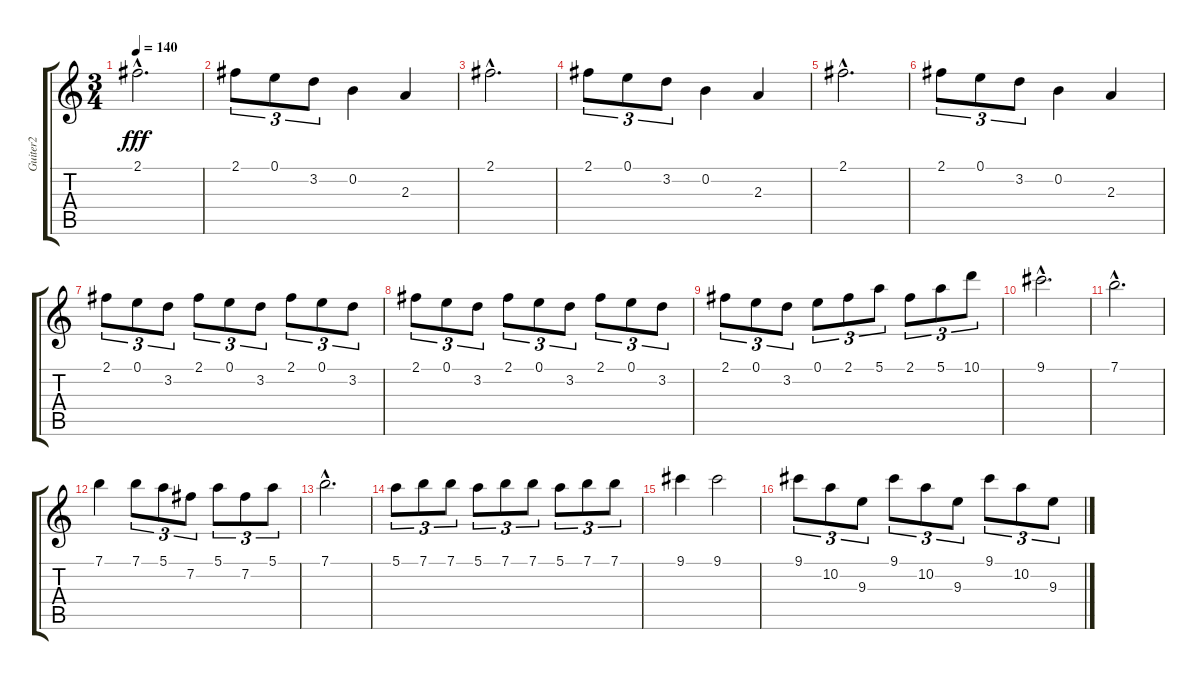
\track ("Guiter2" "Guiter2") {instrument overdrivenguitar}
\staff {score tabs}
\tuning (E4 B3 G3 D3 A2 E2) {hide}
\ts (3 4)
\tempo 140
\clef g2
\ks c
2.1{hac}.2{d dy fff} |
2.1.8{tu (3 2)} 0.1.8{tu (3 2)} 3.2.8{tu (3 2)} 0.2.4 2.3.4 |
2.1{hac}.2{d} |
2.1.8{tu (3 2)} 0.1.8{tu (3 2)} 3.2.8{tu (3 2)} 0.2.4 2.3.4 |
2.1{hac}.2{d} |
2.1.8{tu (3 2)} 0.1.8{tu (3 2)} 3.2.8{tu (3 2)} 0.2.4 2.3.4 |
2.1.8{tu (3 2)} 0.1.8{tu (3 2)} 3.2.8{tu (3 2)} 2.1.8{tu (3 2)} 0.1.8{tu (3 2)} 3.2.8{tu (3 2)} 2.1.8{tu (3 2)} 0.1.8{tu (3 2)} 3.2.8{tu (3 2)} |
2.1.8{tu (3 2)} 0.1.8{tu (3 2)} 3.2.8{tu (3 2)} 2.1.8{tu (3 2)} 0.1.8{tu (3 2)} 3.2.8{tu (3 2)} 2.1.8{tu (3 2)} 0.1.8{tu (3 2)} 3.2.8{tu (3 2)} |
2.1.8{tu (3 2)} 0.1.8{tu (3 2)} 3.2.8{tu (3 2)} 0.1.8{tu (3 2)} 2.1.8{tu (3 2)} 5.1.8{tu (3 2)} 2.1.8{tu (3 2)} 5.1.8{tu (3 2)} 10.1.8{tu (3 2)} |
9.1{hac}.2{d} |
7.1{hac}.2{d} |
7.1.4 7.1.8{tu (3 2)} 5.1.8{tu (3 2)} 7.2.8{tu (3 2)} 5.1.8{tu (3 2)} 7.2.8{tu (3 2)} 5.1.8{tu (3 2)} |
7.1{hac}.2{d} |
5.1.8{tu (3 2)} 7.1.8{tu (3 2)} 7.1.8{tu (3 2)} 5.1.8{tu (3 2)} 7.1.8{tu (3 2)} 7.1.8{tu (3 2)} 5.1.8{tu (3 2)} 7.1.8{tu (3 2)} 7.1.8{tu (3 2)} |
9.1.4 9.1.2 |
9.1.8{tu (3 2)} 10.2.8{tu (3 2)} 9.3.8{tu (3 2)} 9.1.8{tu (3 2)} 10.2.8{tu (3 2)} 9.3.8{tu (3 2)} 9.1.8{tu (3 2)} 10.2.8{tu (3 2)} 9.3.8{tu (3 2)}
